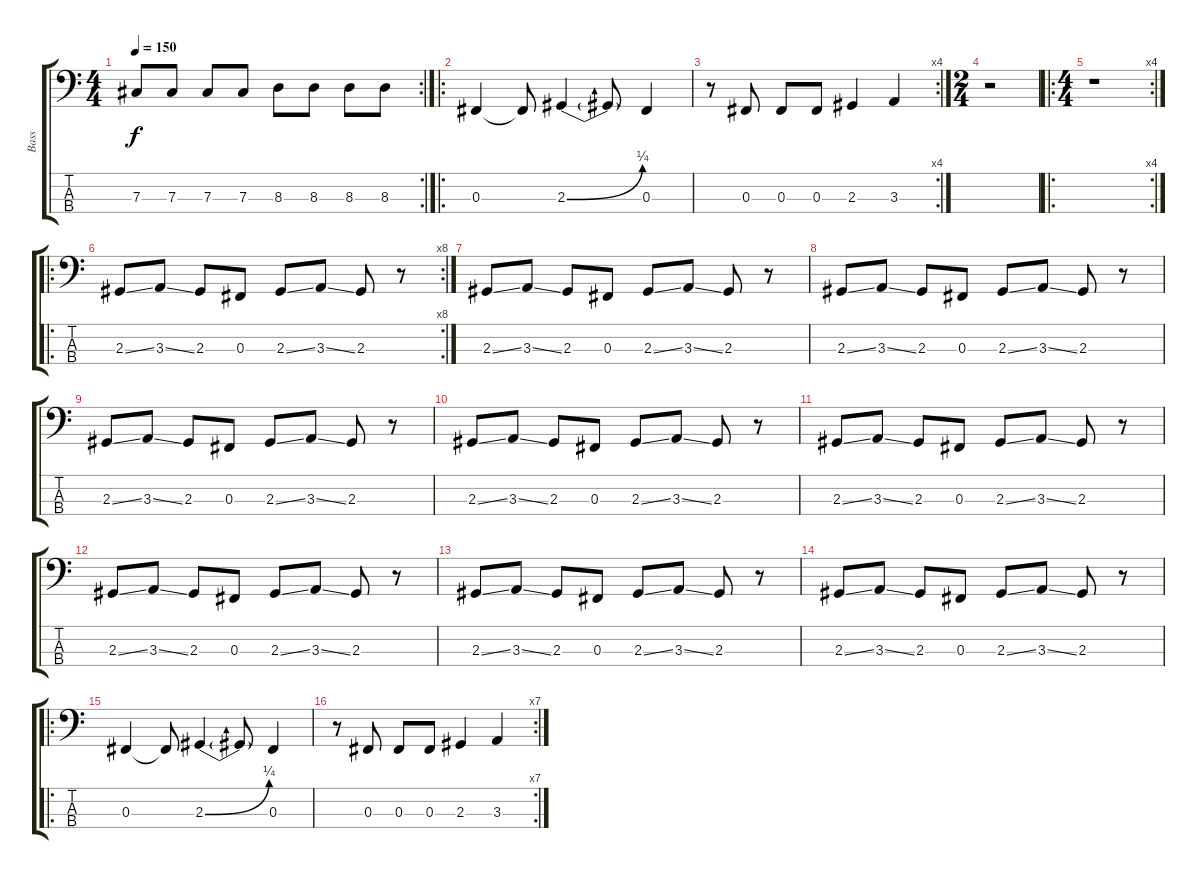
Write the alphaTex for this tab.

\track ("Bass" "Bass") {instrument electricbasspick}
\staff {score tabs}
\tuning (E2 B1 Gb1 Db1) {hide}
\rc 2
\ts (4 4)
\tempo 150
\clef f4
\ks c
7.3.8{dy f} 7.3.8 7.3.8 7.3.8 8.3.8 8.3.8 8.3.8 8.3.8 |
\ro
0.3.4 0.3{t}.8 2.3{be (bend 0 0 60 1)}.4 2.3{t}.8 0.3.4 |
\rc 4
r.8 0.3.8 0.3.8 0.3.8 2.3.4 3.3.4 |
\ts (2 4)
r.2 |
\ro
\rc 4
\ts (4 4)
r.1 |
\ro
\rc 8
2.3{ss}.8 3.3{ss}.8 2.3.8 0.3.8 2.3{ss}.8 3.3{ss}.8 2.3.8 r.8 |
2.3{ss}.8 3.3{ss}.8 2.3.8 0.3.8 2.3{ss}.8 3.3{ss}.8 2.3.8 r.8 |
2.3{ss}.8 3.3{ss}.8 2.3.8 0.3.8 2.3{ss}.8 3.3{ss}.8 2.3.8 r.8 |
2.3{ss}.8 3.3{ss}.8 2.3.8 0.3.8 2.3{ss}.8 3.3{ss}.8 2.3.8 r.8 |
2.3{ss}.8 3.3{ss}.8 2.3.8 0.3.8 2.3{ss}.8 3.3{ss}.8 2.3.8 r.8 |
2.3{ss}.8 3.3{ss}.8 2.3.8 0.3.8 2.3{ss}.8 3.3{ss}.8 2.3.8 r.8 |
2.3{ss}.8 3.3{ss}.8 2.3.8 0.3.8 2.3{ss}.8 3.3{ss}.8 2.3.8 r.8 |
2.3{ss}.8 3.3{ss}.8 2.3.8 0.3.8 2.3{ss}.8 3.3{ss}.8 2.3.8 r.8 |
2.3{ss}.8 3.3{ss}.8 2.3.8 0.3.8 2.3{ss}.8 3.3{ss}.8 2.3.8 r.8 |
\ro
0.3.4 0.3{t}.8 2.3{be (bend 0 0 60 1)}.4 2.3{t}.8 0.3.4 |
\rc 7
r.8 0.3.8 0.3.8 0.3.8 2.3.4 3.3.4
